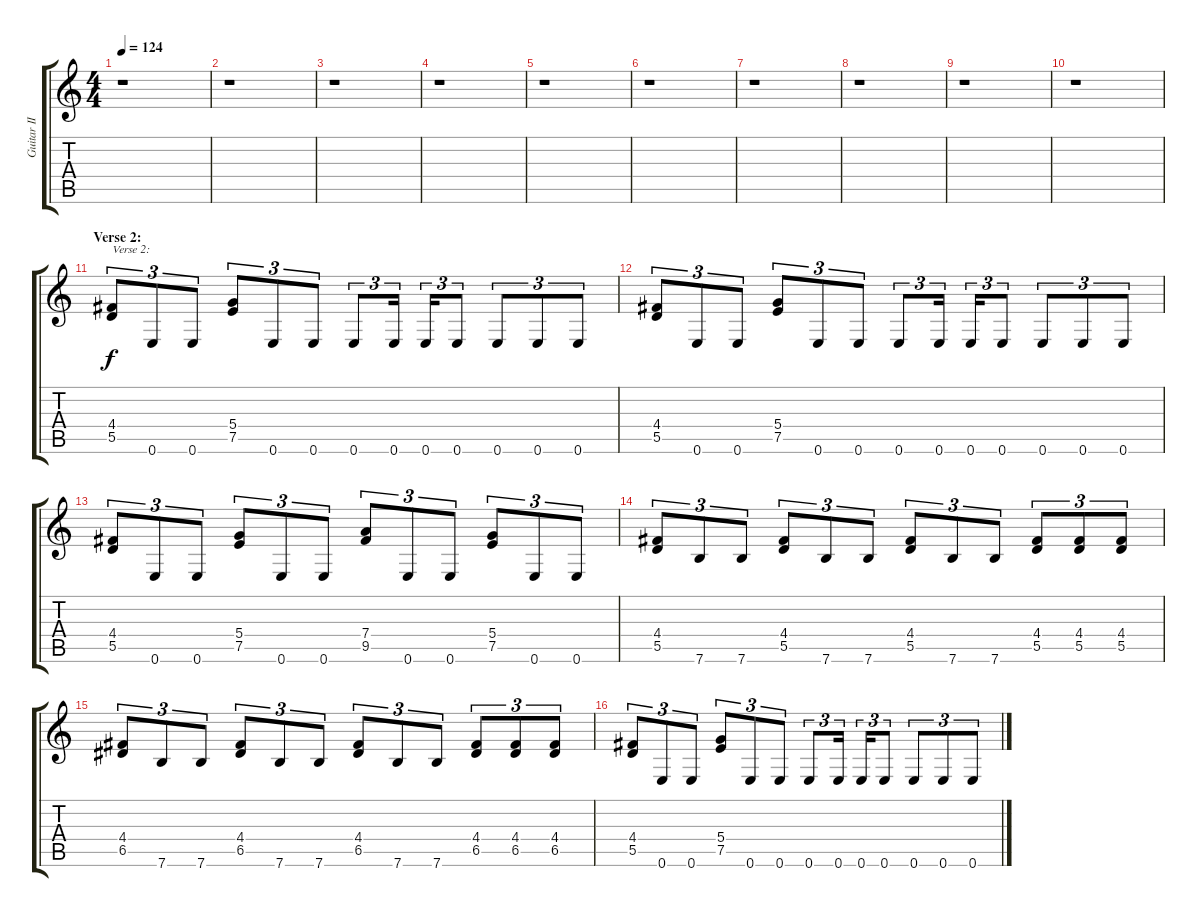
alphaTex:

\track ("Guitar II" "Guitar II") {instrument distortionguitar}
\staff {score tabs}
\tuning (E4 B3 G3 D3 A2 E2) {hide}
\ts (4 4)
\tempo 124
\clef g2
\ks c
r.1{dy f} |
r.1 |
r.1 |
r.1 |
r.1 |
r.1 |
r.1 |
r.1 |
r.1 |
r.1 |
\section ("" "Verse 2:")
(4.4 5.5).8{tu (3 2) txt "Verse 2:"} 0.6.8{tu (3 2)} 0.6.8{tu (3 2)} (5.4 7.5).8{tu (3 2)} 0.6.8{tu (3 2)} 0.6.8{tu (3 2)} 0.6.8{tu (3 2)} 0.6.16{tu (3 2)} 0.6.16{tu (3 2)} 0.6.8{tu (3 2)} 0.6.8{tu (3 2)} 0.6.8{tu (3 2)} 0.6.8{tu (3 2)} |
(4.4 5.5).8{tu (3 2)} 0.6.8{tu (3 2)} 0.6.8{tu (3 2)} (5.4 7.5).8{tu (3 2)} 0.6.8{tu (3 2)} 0.6.8{tu (3 2)} 0.6.8{tu (3 2)} 0.6.16{tu (3 2)} 0.6.16{tu (3 2)} 0.6.8{tu (3 2)} 0.6.8{tu (3 2)} 0.6.8{tu (3 2)} 0.6.8{tu (3 2)} |
(4.4 5.5).8{tu (3 2)} 0.6.8{tu (3 2)} 0.6.8{tu (3 2)} (5.4 7.5).8{tu (3 2)} 0.6.8{tu (3 2)} 0.6.8{tu (3 2)} (7.4 9.5).8{tu (3 2)} 0.6.8{tu (3 2)} 0.6.8{tu (3 2)} (5.4 7.5).8{tu (3 2)} 0.6.8{tu (3 2)} 0.6.8{tu (3 2)} |
(4.4 5.5).8{tu (3 2)} 7.6.8{tu (3 2)} 7.6.8{tu (3 2)} (4.4 5.5).8{tu (3 2)} 7.6.8{tu (3 2)} 7.6.8{tu (3 2)} (4.4 5.5).8{tu (3 2)} 7.6.8{tu (3 2)} 7.6.8{tu (3 2)} (4.4 5.5).8{tu (3 2)} (4.4 5.5).8{tu (3 2)} (4.4 5.5).8{tu (3 2)} |
(4.4 6.5).8{tu (3 2)} 7.6.8{tu (3 2)} 7.6.8{tu (3 2)} (4.4 6.5).8{tu (3 2)} 7.6.8{tu (3 2)} 7.6.8{tu (3 2)} (4.4 6.5).8{tu (3 2)} 7.6.8{tu (3 2)} 7.6.8{tu (3 2)} (4.4 6.5).8{tu (3 2)} (4.4 6.5).8{tu (3 2)} (4.4 6.5).8{tu (3 2)} |
(4.4 5.5).8{tu (3 2)} 0.6.8{tu (3 2)} 0.6.8{tu (3 2)} (5.4 7.5).8{tu (3 2)} 0.6.8{tu (3 2)} 0.6.8{tu (3 2)} 0.6.8{tu (3 2)} 0.6.16{tu (3 2)} 0.6.16{tu (3 2)} 0.6.8{tu (3 2)} 0.6.8{tu (3 2)} 0.6.8{tu (3 2)} 0.6.8{tu (3 2)}
